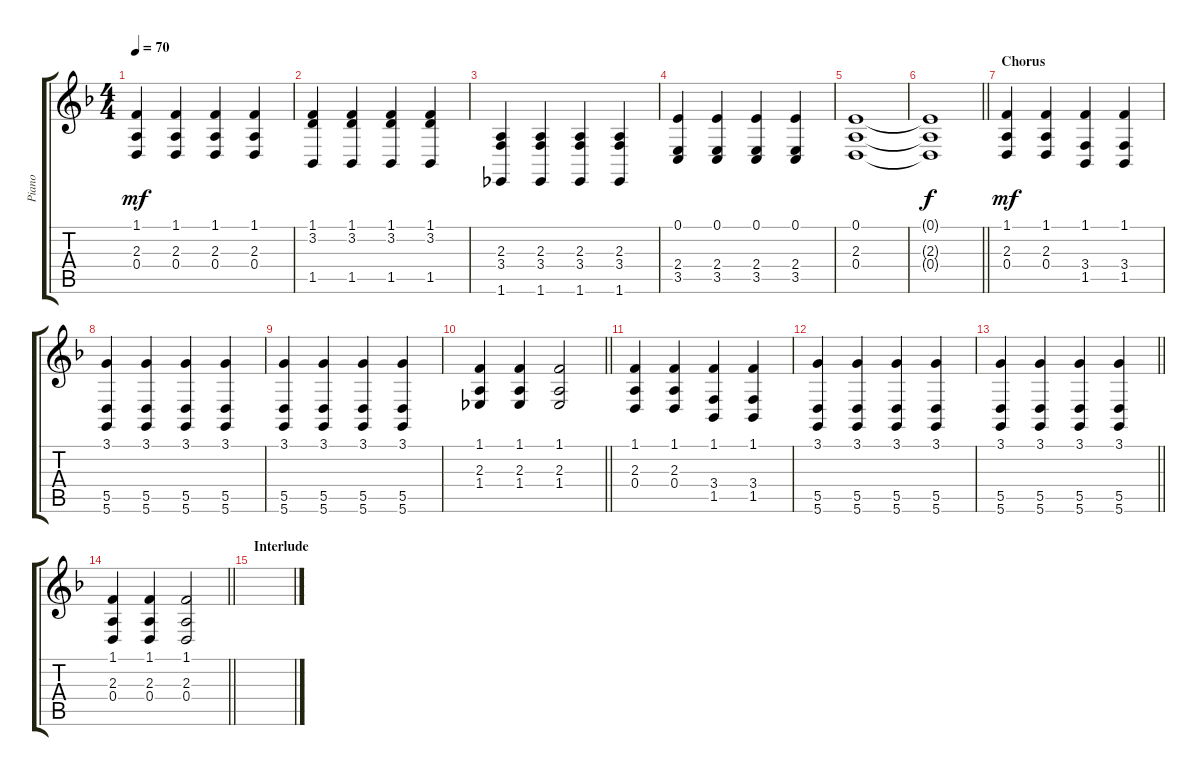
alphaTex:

\track ("Piano" "Piano") {instrument acousticgrandpiano}
\staff {score tabs}
\tuning (E4 B3 G3 D3 A2 D2) {hide}
\ts (4 4)
\tempo 70
\clef g2
\ks f
(1.1 2.3 0.4).4{dy mf} (1.1 2.3 0.4).4 (1.1 2.3 0.4).4 (1.1 2.3 0.4).4 |
(1.1 3.2 1.5).4 (1.1 3.2 1.5).4 (1.1 3.2 1.5).4 (1.1 3.2 1.5).4 |
(2.3 3.4 1.6).4 (2.3 3.4 1.6).4 (2.3 3.4 1.6).4 (2.3 3.4 1.6).4 |
(0.1 2.4 3.5).4 (0.1 2.4 3.5).4 (0.1 2.4 3.5).4 (0.1 2.4 3.5).4 |
(0.1 2.3 0.4).1 |
\barLineRight lightlight
(0.1{t} 2.3{t} 0.4{t}).1{dy f} |
\section ("" "Chorus")
(1.1 2.3 0.4).4{dy mf} (1.1 2.3 0.4).4 (1.1 3.4 1.5).4 (1.1 3.4 1.5).4 |
(3.1 5.5 5.6).4 (3.1 5.5 5.6).4 (3.1 5.5 5.6).4 (3.1 5.5 5.6).4 |
(3.1 5.5 5.6).4 (3.1 5.5 5.6).4 (3.1 5.5 5.6).4 (3.1 5.5 5.6).4 |
\barLineRight lightlight
(1.1 2.3 1.4).4 (1.1 2.3 1.4).4 (1.1 2.3 1.4).2 |
(1.1 2.3 0.4).4 (1.1 2.3 0.4).4 (1.1 3.4 1.5).4 (1.1 3.4 1.5).4 |
(3.1 5.5 5.6).4 (3.1 5.5 5.6).4 (3.1 5.5 5.6).4 (3.1 5.5 5.6).4 |
\barLineRight lightlight
(3.1 5.5 5.6).4 (3.1 5.5 5.6).4 (3.1 5.5 5.6).4 (3.1 5.5 5.6).4 |
\barLineRight lightlight
(1.1 2.3 0.4).4 (1.1 2.3 0.4).4 (1.1 2.3 0.4).2 |
\section ("" "Interlude")
